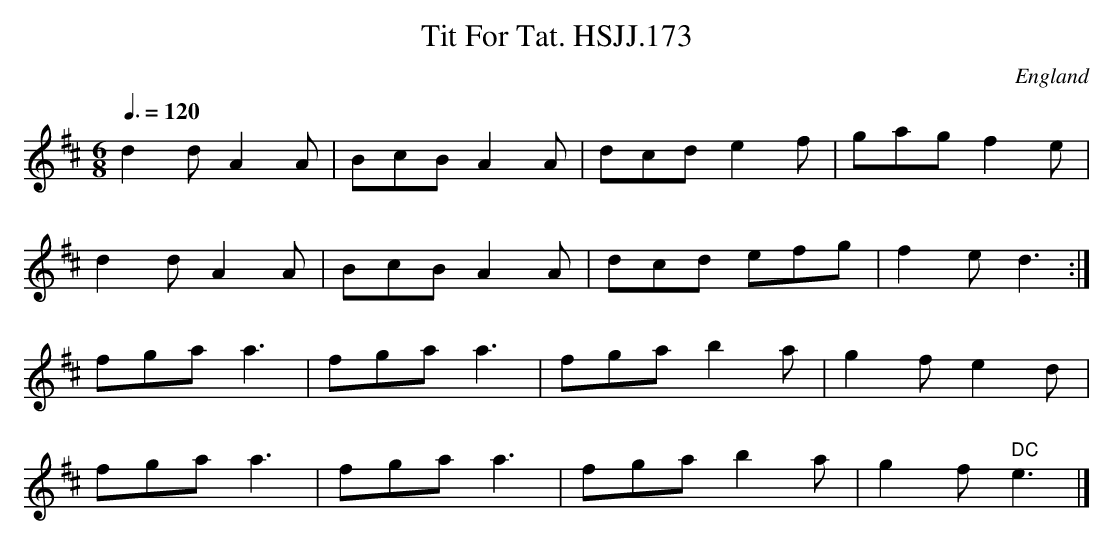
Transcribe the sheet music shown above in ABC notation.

X:1
T:Tit For Tat. HSJJ.173
L:1/8
M:6/8
O:England
Q:3/8=120
K:D
d2dA2A|BcBA2A|dcde2f|gagf2e|!
d2dA2A|BcBA2A|dcd efg|f2ed3:|!
fgaa3|fgaa3|fgab2a|g2fe2d|!
fgaa3|fgaa3|fgab2a|g2f" DC"e3|]
